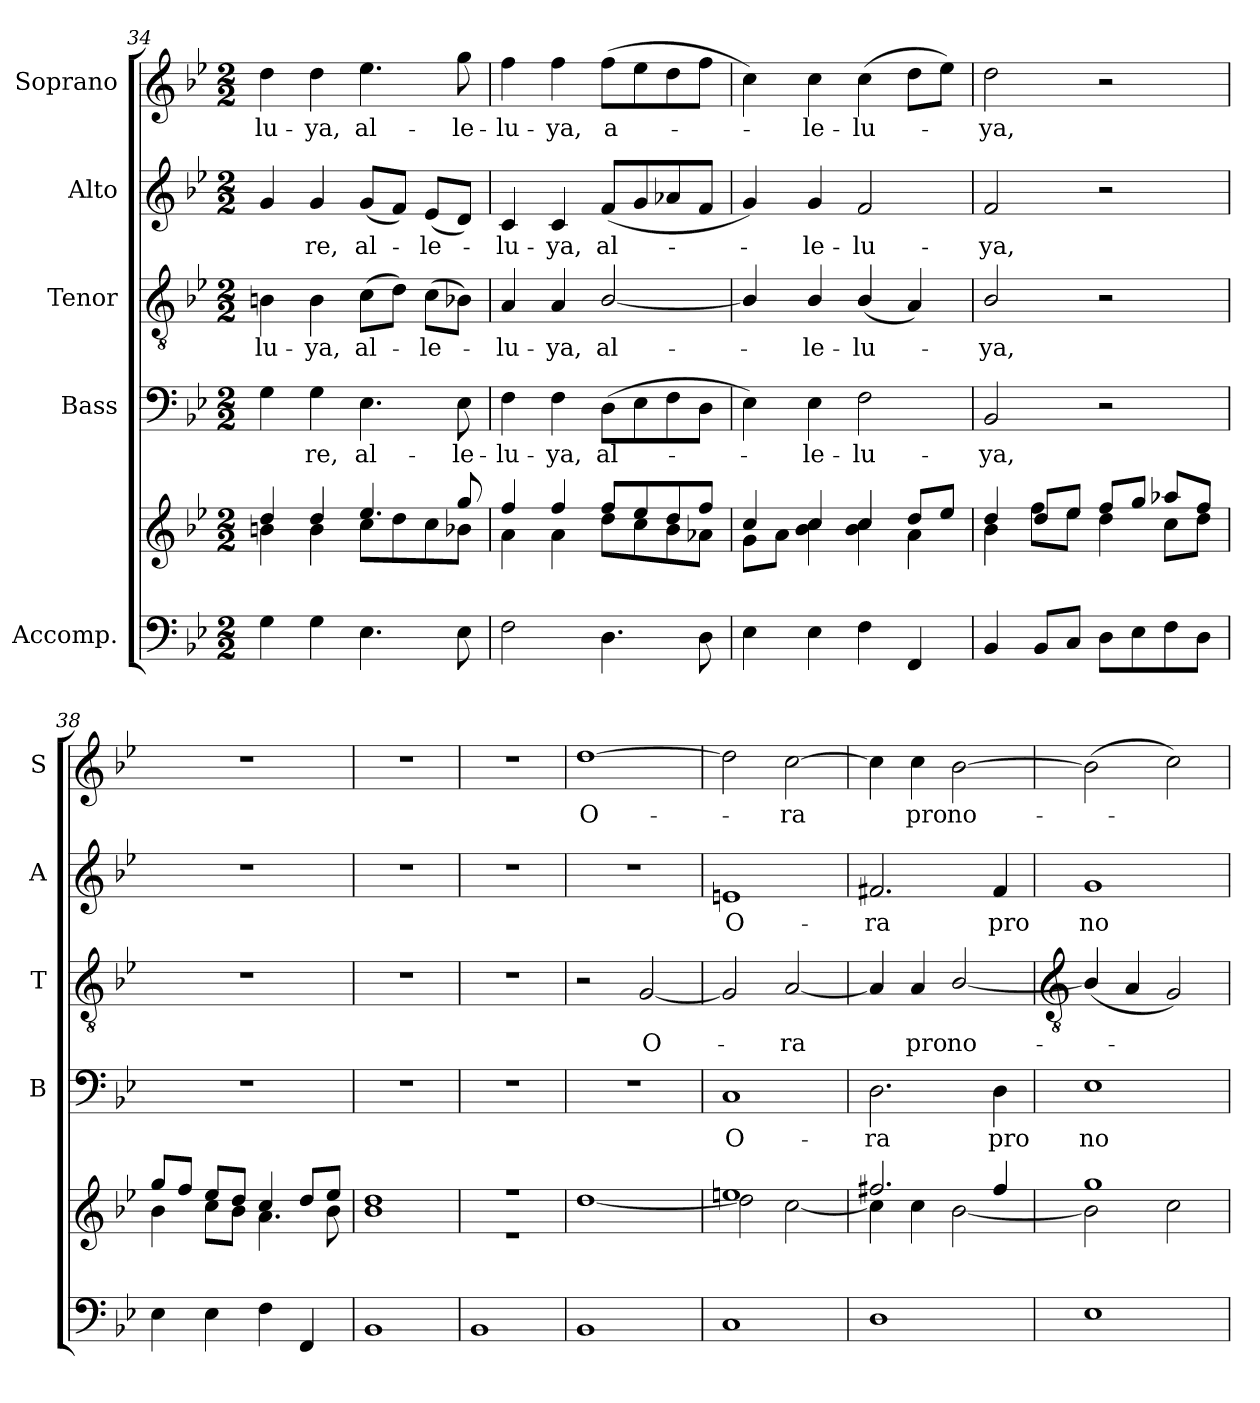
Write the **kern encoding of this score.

**kern	**kern	**kern	**text	**kern	**text	**kern	**text	**kern	**text
*part5	*part5	*part4	*part4	*part3	*part3	*part2	*part2	*part1	*part1
*staff6	*staff5	*staff4	*staff4	*staff3	*staff3	*staff2	*staff2	*staff1	*staff1
*I"Accomp.	*	*I"Bass	*	*I"Tenor	*	*I"Alto	*	*I"Soprano	*
*	*	*I'B	*	*I'T	*	*I'A	*	*I'S	*
!!LO:LB:g=z
*clefF4	*clefG2	*clefF4	*	*clefGv2	*	*clefG2	*	*clefG2	*
*k[b-e-]	*k[b-e-]	*k[b-e-]	*	*k[b-e-]	*	*k[b-e-]	*	*k[b-e-]	*
*B-:	*B-:	*B-:	*	*B-:	*	*B-:	*	*B-:	*
*M2/2	*M2/2	*M2/2	*	*M2/2	*	*M2/2	*	*M2/2	*
=34	=34	=34	=34	=34	=34	=34	=34	=34	=34
*	*^	*	*	*	*	*	*	*	*
!	!	!	!	!	!	!LO:LY:b	!	!	!	!LO:LY:b
4G	4dd	4bn\	4G	.	4Bn	-lu-	4g	.	4dd	-lu-
!	!	!	!	!LO:LY:b	!	!LO:LY:b	!	!LO:LY:b	!	!LO:LY:b
4G	4dd	4b\	4G	re,	4B	-ya,	4g	re,	4dd	-ya,
!	!	!	!	!LO:LY:b	!	!LO:LY:b	!	!LO:LY:b	!	!LO:LY:b
4.E-	4.ee-/	8cc\L	4.E-	al-	(>8cL	al-	(<8gL	al-	4.ee-	al-
.	.	8dd\	.	.	8dJ)	.	8fJ)	.	.	.
!	!	!	!	!	!	!LO:LY:b	!	!LO:LY:b	!	!
.	.	8cc\	.	.	(>8cL	le-	(<8e-L	le-	.	.
!	!	!	!	!LO:LY:b	!	!	!	!	!	!LO:LY:b
8E-	8gg/	8b-X\J	8E-	-le-	8B-XJ)	.	8dJ)	.	8gg	-le-
=35	=35	=35	=35	=35	=35	=35	=35	=35	=35	=35
!	!	!	!	!LO:LY:b	!	!LO:LY:b	!	!LO:LY:b	!	!LO:LY:b
2F	4ff	4a\	4F	-lu-	4A	lu-	4c	lu-	4ff	-lu-
!	!	!	!	!LO:LY:b	!	!LO:LY:b	!	!LO:LY:b	!	!LO:LY:b
.	4ff	4a\	4F	-ya,	4A	-ya,	4c	-ya,	4ff	-ya,
!	!	!	!	!LO:LY:b	!	!LO:LY:b	!	!LO:LY:b	!	!LO:LY:b
4.D	8ffL	8dd\L	(>8DL	al-	[2B-/	al-	(<8fL	al-	(>8ffL	a-
.	8ee-	8cc\	8E-	.	.	.	8g	.	8ee-	.
.	8dd	8b-\	8F	.	.	.	8a-X	.	8dd	.
8D	8ffJ	8a-X\J	8DJ	.	.	.	8fJ	.	8ffJ	.
=36	=36	=36	=36	=36	=36	=36	=36	=36	=36	=36
4E-	4cc/	8g\L	4E-)	.	4B-/]	.	4g)	.	4cc)	.
.	.	8a\J	.	.	.	.	.	.	.	.
!	!	!	!	!LO:LY:b	!	!LO:LY:b	!	!LO:LY:b	!	!LO:LY:b
4E-	4cc	4b-\ 4cc\	4E-	le-	4B-/	le-	4g	le-	4cc	le-
!	!	!	!	!LO:LY:b	!	!LO:LY:b	!	!LO:LY:b	!	!LO:LY:b
4F	4cc	4b-\ 4cc\	2F	-lu-	(<4B-/	-lu-	2f	-lu-	(>4cc	-lu-
4FF	8dd/L	4a\	.	.	4A)	.	.	.	8ddL	.
.	8ee-/J	.	.	.	.	.	.	.	8ee-J)	.
=37	=37	=37	=37	=37	=37	=37	=37	=37	=37	=37
!	!	!	!	!LO:LY:b	!	!LO:LY:b	!	!LO:LY:b	!	!LO:LY:b
4BB-	4dd	4b-\	2BB-	-ya,	2B-/	ya,	2f	-ya,	2dd	ya,
8BB-L	8ddL	8ff\L	.	.	.	.	.	.	.	.
8CJ	8ee-J	8ee-\J	.	.	.	.	.	.	.	.
8DL	8ff/L	4dd\	2r	.	2r	.	2r	.	2r	.
8E-	8gg/J	.	.	.	.	.	.	.	.	.
8F	8aa-XL	8cc\L	.	.	.	.	.	.	.	.
8DJ	8ffJ	8dd\J	.	.	.	.	.	.	.	.
=38	=38	=38	=38	=38	=38	=38	=38	=38	=38	=38
4E-	8gg/L	4b-\	1r	.	1r	.	1r	.	1r	.
.	8ff/J	.	.	.	.	.	.	.	.	.
4E-	8ee-L	8cc\L	.	.	.	.	.	.	.	.
.	8ddJ	8b-\J	.	.	.	.	.	.	.	.
4F	4cc/	4.a\	.	.	.	.	.	.	.	.
4FF	8dd/L	.	.	.	.	.	.	.	.	.
.	8ee-/J	8b-\	.	.	.	.	.	.	.	.
=39	=39	=39	=39	=39	=39	=39	=39	=39	=39	=39
1BB-	1dd	1b-\	1r	.	1r	.	1r	.	1r	.
=40	=40	=40	=40	=40	=40	=40	=40	=40	=40	=40
1BB-	1r	1r	1r	.	1r	.	1r	.	1r	.
=41	=41	=41	=41	=41	=41	=41	=41	=41	=41	=41
!	!	!	!	!	!	!	!	!	!	!LO:LY:b
1BB-	1ryy	[1dd\	1r	.	2r	.	1r	.	[1dd	O-
!	!	!	!	!	!	!LO:LY:b	!	!	!	!
.	.	.	.	.	[2G	O-	.	.	.	.
=42	=42	=42	=42	=42	=42	=42	=42	=42	=42	=42
!	!	!	!	!LO:LY:b	!	!	!	!LO:LY:b	!	!
1C	1een	2dd\]	1C	O-	2G]	.	1en	O-	2dd]	.
!	!	!	!	!	!	!LO:LY:b	!	!	!	!LO:LY:b
.	.	[2cc\	.	.	[2A	ra	.	.	[2cc	ra
=43	=43	=43	=43	=43	=43	=43	=43	=43	=43	=43
!	!	!	!	!LO:LY:b	!	!	!	!LO:LY:b	!	!
1D	2.ff#X/	4cc\]	2.D	-ra	4A]	.	2.f#X	-ra	4cc]	.
!	!	!	!	!	!	!LO:LY:b	!	!	!	!LO:LY:b
.	.	4cc\	.	.	4A	pro	.	.	4cc	pro
!	!	!	!	!	!	!LO:LY:b	!	!	!	!LO:LY:b
.	.	[2b-\	.	.	[2B-/	no-	.	.	[2b-	no-
!	!	!	!	!LO:LY:b	!	!	!	!LO:LY:b	!	!
.	4ff#/	.	4D	pro	.	.	4f#	pro	.	.
!!LO:LB:g=z
=44	=44	=44	=44	=44	=44	=44	=44	=44	=44	=44
*	*	*	*	*	*clefGv2	*	*	*	*	*
!	!	!	!	!LO:LY:b	!	!	!	!LO:LY:b	!	!
1E-	1gg/	2b-\]	1E-	no-	(<4B-/]	.	1g	no-	(>2b-]	.
.	.	.	.	.	4A/	.	.	.	.	.
.	.	2cc\	.	.	2G)	.	.	.	2cc)	.
*	*v	*v	*	*	*	*	*	*	*	*
=	=	=	=	=	=	=	=	=	=
*-	*-	*-	*-	*-	*-	*-	*-	*-	*-
